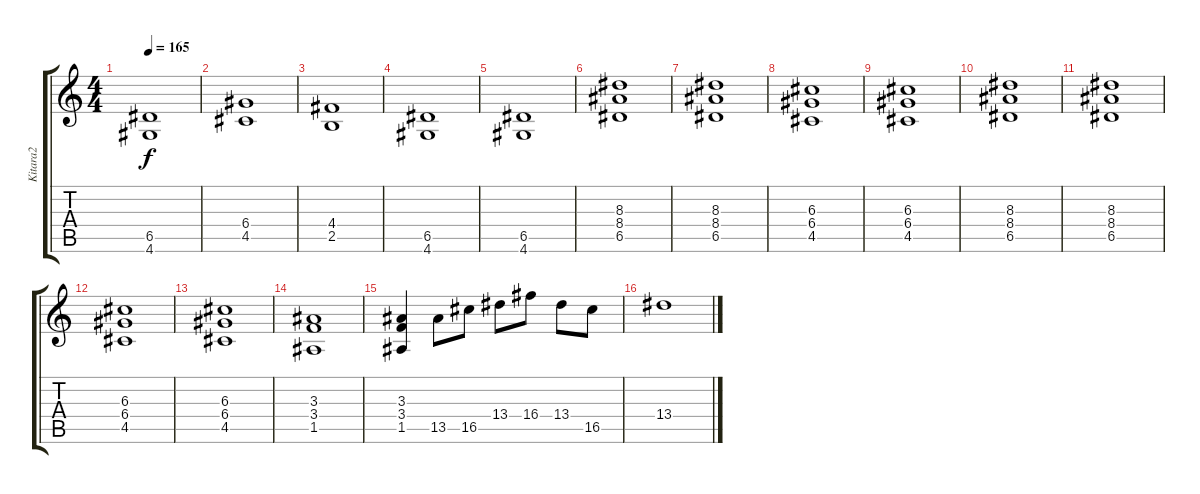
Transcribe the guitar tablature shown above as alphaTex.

\track ("Kitara2" "Kitara2") {instrument overdrivenguitar}
\staff {score tabs}
\tuning (E4 B3 G3 D3 A2 E2) {hide}
\ts (4 4)
\tempo 165
\clef g2
\ks c
(6.5 4.6).1{dy f} |
(6.4 4.5).1 |
(4.4 2.5).1 |
(6.5 4.6).1 |
(6.5 4.6).1 |
(8.3 8.4 6.5).1 |
(8.3 8.4 6.5).1 |
(6.3 6.4 4.5).1 |
(6.3 6.4 4.5).1 |
(8.3 8.4 6.5).1 |
(8.3 8.4 6.5).1 |
(6.3 6.4 4.5).1 |
(6.3 6.4 4.5).1 |
(3.3 3.4 1.5).1 |
(3.3 3.4 1.5).4 13.5.8 16.5.8 13.4.8 16.4.8 13.4.8 16.5.8 |
13.4.1
